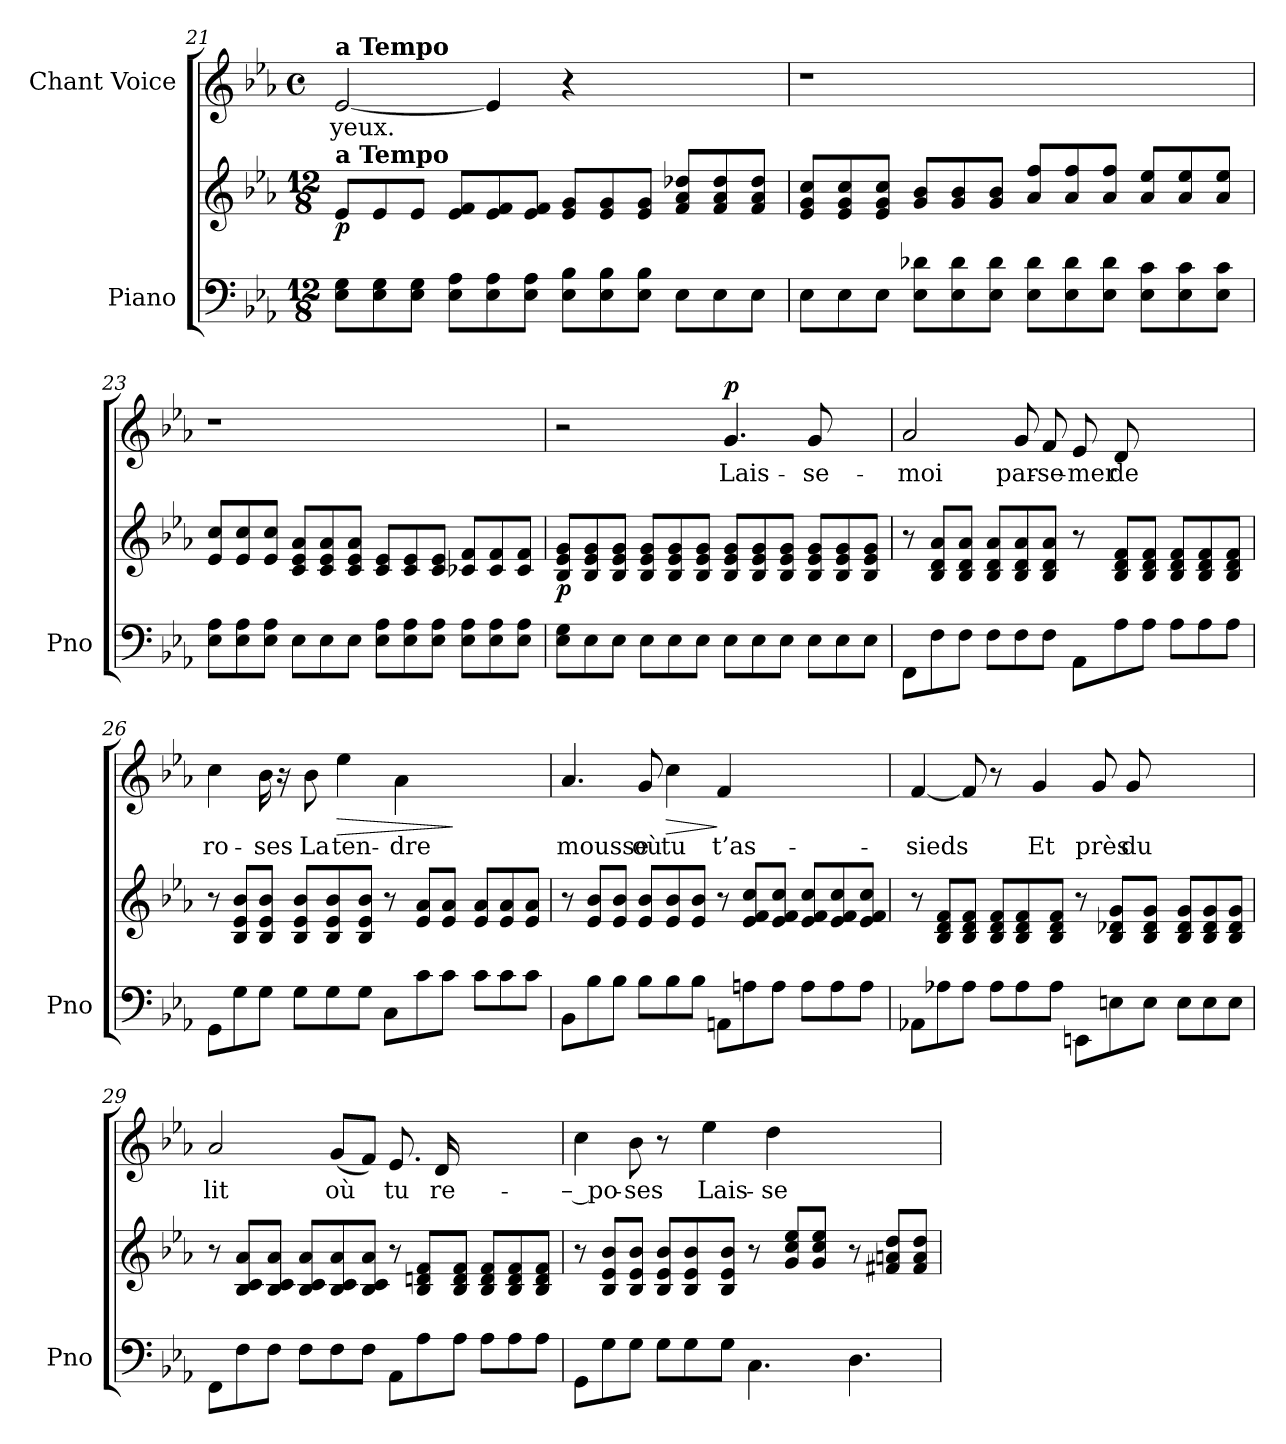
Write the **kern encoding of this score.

**kern	**kern	**dynam	**kern	**text	**dynam
*part2	*part2	*part2	*part1	*part1	*part1
*staff3	*staff2	*staff2/3	*staff1	*staff1	*staff1
*I"Piano	*	*	*I"Chant Voice	*	*
*I'Pno	*	*	*	*	*
*clefF4	*clefG2	*	*clefG2	*	*
*k[b-e-a-]	*k[b-e-a-]	*	*k[b-e-a-]	*	*
*M12/8	*M12/8	*	*M4/4	*	*
*	*	*	*met(c)	*	*
=21	=21	=21	=21	=21	=21
!	!	!	!LO:TX:a:B:t=a Tempo	!	!
!	!LO:TX:a:B:t=a Tempo	!	!	!	!
!	!	!LO:DY:b	!	!	!
8E-\ 8G\L	8e-/L	p	[2e-/	yeux.	.
8E-\ 8G\	8e-/	.	.	.	.
8E-\ 8G\J	8e-/J	.	.	.	.
8E-\ 8A-\L	8e-/ 8f/L	.	.	.	.
8E-\ 8A-\	8e-/ 8f/	.	4e-/]	.	.
8E-\ 8A-\J	8e-/ 8f/J	.	.	.	.
!	!	!	!LO:N:vis=4	!	!
8E-\ 8B-\L	8e-/ 8g/L	.	4.r	.	.
8E-\ 8B-\	8e-/ 8g/	.	.	.	.
8E-\ 8B-\J	8e-/ 8g/J	.	.	.	.
8E-\L	8f/ 8a-/ 8dd-X/L	.	4.ryy	.	.
8E-\	8f/ 8a-/ 8dd-/	.	.	.	.
8E-\J	8f/ 8a-/ 8dd-/J	.	.	.	.
=22	=22	=22	=22	=22	=22
8E-\L	8e-/ 8g/ 8cc/L	.	1r	.	.
8E-\	8e-/ 8g/ 8cc/	.	.	.	.
8E-\J	8e-/ 8g/ 8cc/J	.	.	.	.
8E-\ 8d-X\L	8g/ 8b-/L	.	.	.	.
8E-\ 8d-\	8g/ 8b-/	.	.	.	.
8E-\ 8d-\J	8g/ 8b-/J	.	.	.	.
8E-\ 8d-\L	8a-/ 8ff/L	.	.	.	.
8E-\ 8d-\	8a-/ 8ff/	.	.	.	.
8E-\ 8d-\J	8a-/ 8ff/J	.	2ryy	.	.
8E-\ 8c\L	8a-/ 8ee-/L	.	.	.	.
8E-\ 8c\	8a-/ 8ee-/	.	.	.	.
8E-\ 8c\J	8a-/ 8ee-/J	.	.	.	.
=23	=23	=23	=23	=23	=23
8E-\ 8A-\L	8e-/ 8cc/L	.	1r	.	.
8E-\ 8A-\	8e-/ 8cc/	.	.	.	.
8E-\ 8A-\J	8e-/ 8cc/J	.	.	.	.
8E-\L	8c/ 8e-/ 8a-/L	.	.	.	.
8E-\	8c/ 8e-/ 8a-/	.	.	.	.
8E-\J	8c/ 8e-/ 8a-/J	.	.	.	.
8E-\ 8A-\L	8c/ 8e-/L	.	.	.	.
8E-\ 8A-\	8c/ 8e-/	.	.	.	.
8E-\ 8A-\J	8c/ 8e-/J	.	2ryy	.	.
8E-\ 8A-\L	8c-X/ 8f/L	.	.	.	.
8E-\ 8A-\	8c-/ 8f/	.	.	.	.
8E-\ 8A-\J	8c-/ 8f/J	.	.	.	.
=24	=24	=24	=24	=24	=24
!	!	!LO:DY:b	!LO:N:vis=2	!	!
8E-\ 8G\L	8B-/ 8e-/ 8g/L	p	2.r	.	.
8E-\	8B-/ 8e-/ 8g/	.	.	.	.
8E-\J	8B-/ 8e-/ 8g/J	.	.	.	.
8E-\L	8B-/ 8e-/ 8g/L	.	.	.	.
8E-\	8B-/ 8e-/ 8g/	.	.	.	.
8E-\J	8B-/ 8e-/ 8g/J	.	.	.	.
!	!	!	!	!	!LO:DY:a
8E-\L	8B-/ 8e-/ 8g/L	.	4.g/	Lais-	p
8E-\	8B-/ 8e-/ 8g/	.	.	.	.
8E-\J	8B-/ 8e-/ 8g/J	.	.	.	.
8E-\L	8B-/ 8e-/ 8g/L	.	8g/	-se-	.
8E-\	8B-/ 8e-/ 8g/	.	4ryy	.	.
8E-\J	8B-/ 8e-/ 8g/J	.	.	.	.
=25	=25	=25	=25	=25	=25
8FF\L	8r	.	2a-/	-moi	.
8F\	8B-/ 8d/ 8a-/L	.	.	.	.
8F\J	8B-/ 8d/ 8a-/J	.	.	.	.
8F\L	8B-/ 8d/ 8a-/L	.	.	.	.
8F\	8B-/ 8d/ 8a-/	.	8g/	par-	.
8F\J	8B-/ 8d/ 8a-/J	.	8f/	-se-	.
8AA-\L	8r	.	8e-/	-mer	.
8A-\	8B-/ 8d/ 8f/L	.	8d/	de	.
8A-\J	8B-/ 8d/ 8f/J	.	2ryy	.	.
8A-\L	8B-/ 8d/ 8f/L	.	.	.	.
8A-\	8B-/ 8d/ 8f/	.	.	.	.
8A-\J	8B-/ 8d/ 8f/J	.	.	.	.
=26	=26	=26	=26	=26	=26
8GG\L	8r	.	4cc\	ro-	.
8G\	8B-/ 8e-/ 8b-/L	.	.	.	.
8G\J	8B-/ 8e-/ 8b-/J	.	16b-\	-ses	.
!	!	!	!LO:N:vis=16	!	!
.	.	.	16.r	.	.
8G\L	8B-/ 8e-/ 8b-/L	.	.	.	.
.	.	.	8b-\	La	.
8G\	8B-/ 8e-/ 8b-/	.	.	.	.
!	!	!	!	!	!LO:HP:b
.	.	.	4ee-\	ten-	>
8G\J	8B-/ 8e-/ 8b-/J	.	.	.	.
8C\L	8r	.	.	.	.
.	.	.	4a-\	-dre	.
8c\	8e-/ 8a-/L	.	.	.	.
8c\J	8e-/ 8a-/J	.	.	.	.
.	.	.	4...ryy	.	]
8c\L	8e-/ 8a-/L	.	.	.	.
8c\	8e-/ 8a-/	.	.	.	.
8c\J	8e-/ 8a-/J	.	.	.	.
=27	=27	=27	=27	=27	=27
8BB-\L	8r	.	4.a-/	mousse	.
8B-\	8e-/ 8b-/L	.	.	.	.
8B-\J	8e-/ 8b-/J	.	.	.	.
8B-\L	8e-/ 8b-/L	.	8g/	où	.
!	!	!	!	!	!LO:HP:b
8B-\	8e-/ 8b-/	.	4cc\	tu	>
8B-\J	8e-/ 8b-/J	.	.	.	.
8AAn\L	8r	.	4f/	t’as-	]
8An\	8e-/ 8f/ 8cc/L	.	.	.	.
8A\J	8e-/ 8f/ 8cc/J	.	2ryy	.	.
8A\L	8e-/ 8f/ 8cc/L	.	.	.	.
8A\	8e-/ 8f/ 8cc/	.	.	.	.
8A\J	8e-/ 8f/ 8cc/J	.	.	.	.
=28	=28	=28	=28	=28	=28
8AA-X\L	8r	.	[4f/	-sieds	.
8A-X\	8B-/ 8d/ 8f/L	.	.	.	.
8A-\J	8B-/ 8d/ 8f/J	.	8f/]	.	.
!	!	!	!LO:N:vis=8	!	!
8A-\L	8B-/ 8d/ 8f/L	.	8.r	.	.
8A-\	8B-/ 8d/ 8f/	.	.	.	.
.	.	.	4g/	Et	.
8A-\J	8B-/ 8d/ 8f/J	.	.	.	.
8EEn\L	8r	.	.	.	.
.	.	.	8g/	près	.
8En\	8B-/ 8d-X/ 8g/L	.	.	.	.
.	.	.	8g/	du	.
8E\J	8B-/ 8d-/ 8g/J	.	.	.	.
.	.	.	4..ryy	.	.
8E\L	8B-/ 8d-/ 8g/L	.	.	.	.
8E\	8B-/ 8d-/ 8g/	.	.	.	.
8E\J	8B-/ 8d-/ 8g/J	.	.	.	.
=29	=29	=29	=29	=29	=29
8FF\L	8r	.	2a-/	lit	.
8F\	8B-/ 8c/ 8a-/L	.	.	.	.
8F\J	8B-/ 8c/ 8a-/J	.	.	.	.
8F\L	8B-/ 8c/ 8a-/L	.	.	.	.
8F\	8B-/ 8c/ 8a-/	.	(8g/L	où	.
8F\J	8B-/ 8c/ 8a-/J	.	8f/J)	.	.
8AA-\L	8r	.	8.e-/	tu	.
8A-\	8B-/ 8dn/ 8f/L	.	.	.	.
.	.	.	16d/	re-	.
8A-\J	8B-/ 8d/ 8f/J	.	2ryy	.	.
8A-\L	8B-/ 8d/ 8f/L	.	.	.	.
8A-\	8B-/ 8d/ 8f/	.	.	.	.
8A-\J	8B-/ 8d/ 8f/J	.	.	.	.
=30	=30	=30	=30	=30	=30
8GG\L	8r	.	4cc\	-– po-	.
8G\	8B-/ 8e-/ 8b-/L	.	.	.	.
8G\J	8B-/ 8e-/ 8b-/J	.	8b-\	-ses	.
!	!	!	!LO:N:vis=8	!	!
8G\L	8B-/ 8e-/ 8b-/L	.	8.r	.	.
8G\	8B-/ 8e-/ 8b-/	.	.	.	.
.	.	.	4ee-\	Lais-	.
8G\J	8B-/ 8e-/ 8b-/J	.	.	.	.
4.C\	8r	.	.	.	.
.	.	.	4dd\	-se-	.
.	8g/ 8cc/ 8ee-/L	.	.	.	.
.	8g/ 8cc/ 8ee-/J	.	.	.	.
.	.	.	4..ryy	.	.
4.D\	8r	.	.	.	.
.	8f#X/ 8an/ 8dd/L	.	.	.	.
.	8f#/ 8a/ 8dd/J	.	.	.	.
=	=	=	=	=	=
*-	*-	*-	*-	*-	*-
